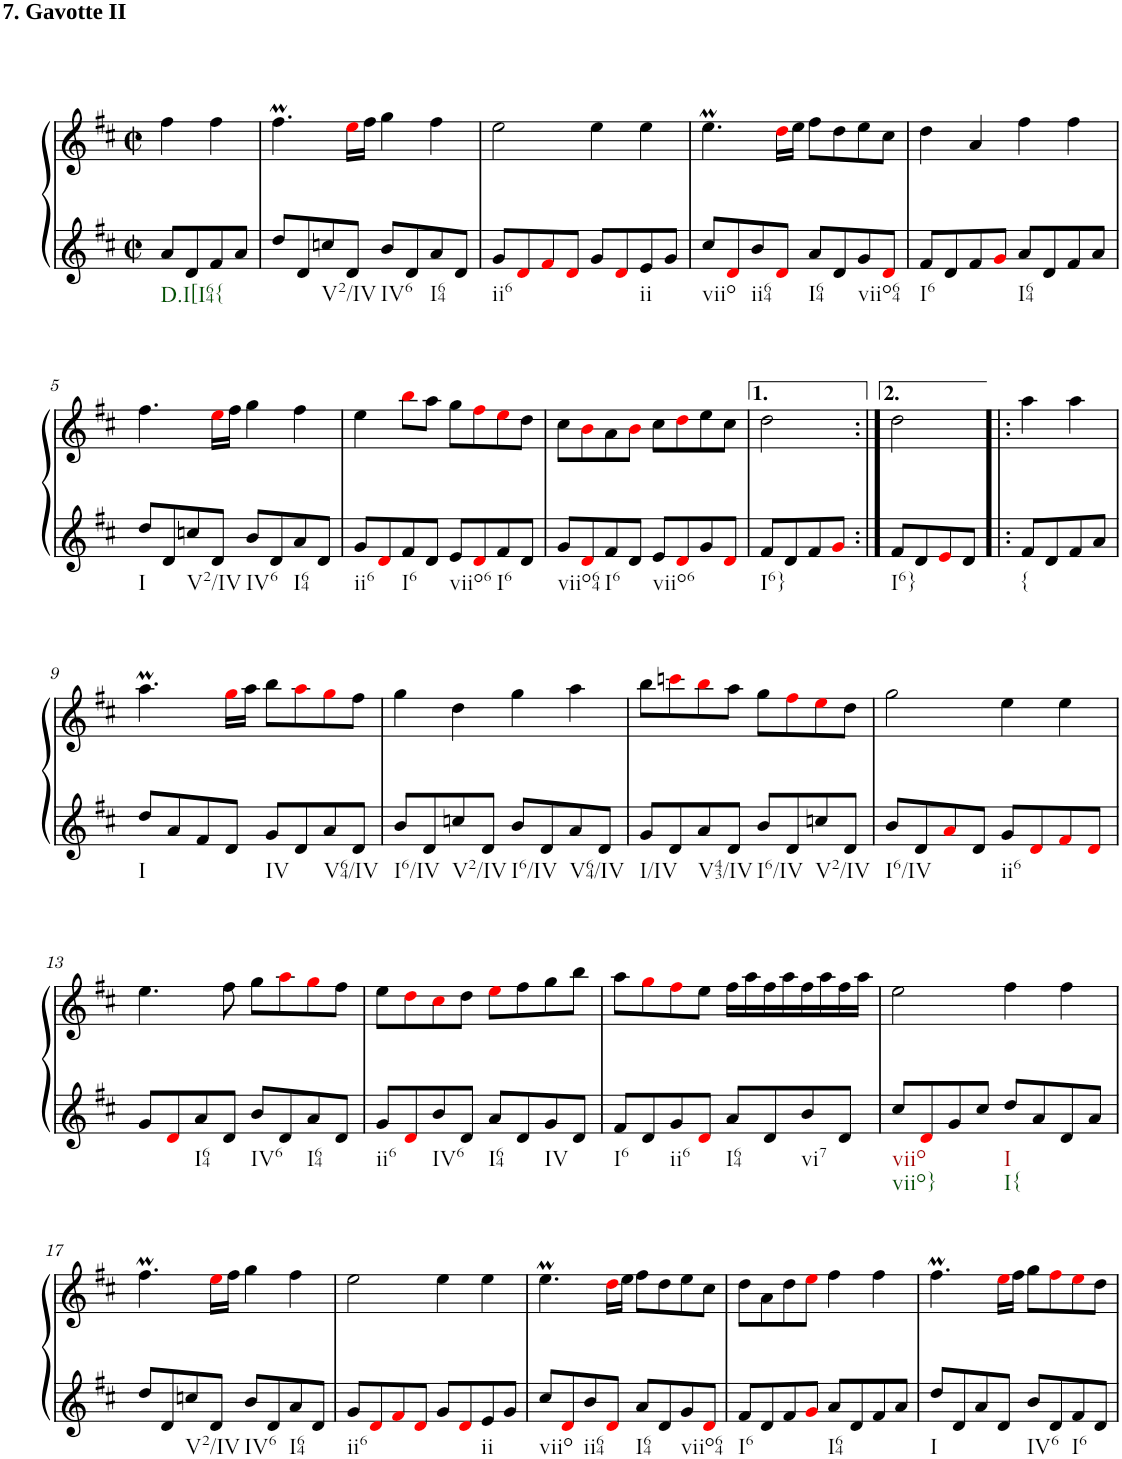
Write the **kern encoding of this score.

**kern	**kern
*part1	*part1
*staff2	*staff1
*I"Midi_2	*
*clefG2	*clefG2
*k[f#c#]	*k[f#c#]
*D:	*D:
*M2/2	*M2/2
*met(c|)	*met(c|)
=	=
!	!LO:TX:a:B:t=7. Gavotte II
!LO:TX:b:t=D.I[I64{	!
8a/L	4ff#\
8d/	.
8f#/	4ff#\
8a/J	.
=1	=1
8dd/L	4.ff#m\
8d/	.
!LO:TX:b:t=V2/IV	!
8ccn/	.
8d/J	16eei\LL
.	16ff#\JJ
!LO:TX:b:t=IV6	!
8b/L	4gg\
8d/	.
!LO:TX:b:t=I64	!
8a/	4ff#\
8d/J	.
=2	=2
!LO:TX:b:t=ii6	!
8g/L	2ee\
8di/	.
8f#i/	.
8di/J	.
8g/L	4ee\
8di/	.
!LO:TX:b:t=ii	!
8e/	4ee\
8g/J	.
=3	=3
!LO:TX:b:t=viio	!
8cc#/L	4.eeM\
8di/	.
!LO:TX:b:t=ii64	!
8b/	.
8di/J	16ddi\LL
.	16ee\JJ
!LO:TX:b:t=I64	!
8a/L	8ff#\L
8d/	8dd\
!LO:TX:b:t=viio64	!
8g/	8ee\
8di/J	8cc#\J
=4	=4
!LO:TX:b:t=I6	!
8f#/L	4dd\
8d/	.
8f#/	4a/
8gi/J	.
!LO:TX:b:t=I64	!
8a/L	4ff#\
8d/	.
8f#/	4ff#\
8a/J	.
!!LO:LB:g=z
=5	=5
!LO:TX:b:t=I	!
8dd/L	4.ff#\
8d/	.
!LO:TX:b:t=V2/IV	!
8ccn/	.
8d/J	16eei\LL
.	16ff#\JJ
!LO:TX:b:t=IV6	!
8b/L	4gg\
8d/	.
!LO:TX:b:t=I64	!
8a/	4ff#\
8d/J	.
=6	=6
!LO:TX:b:t=ii6	!
8g/L	4ee\
8di/	.
!LO:TX:b:t=I6	!
8f#/	8bbi\L
8d/J	8aa\J
!LO:TX:b:t=viio6	!
8e/L	8gg\L
8di/	8ff#i\
!LO:TX:b:t=I6	!
8f#/	8eei\
8d/J	8dd\J
=7	=7
!LO:TX:b:t=viio64	!
8g/L	8cc#\L
8di/	8bi\
!LO:TX:b:t=I6	!
8f#/	8a\
8d/J	8bi\J
!LO:TX:b:t=viio6	!
8e/L	8cc#\L
8di/	8ddi\
8g/	8ee\
8di/J	8cc#\J
=8	=8
!LO:TX:b:t=I6}	!
8f#/L	2dd\
8d/	.
8f#/	.
8gi/J	.
=8X1:|!	=8X1:|!
!LO:TX:b:t=I6}	!
8f#/L	2dd\
8d/	.
8ei/	.
8d/J	.
=8X2!|:	=8X2!|:
!LO:TX:b:t={	!
8f#/L	4aa\
8d/	.
8f#/	4aa\
8a/J	.
!!LO:LB:g=z
=9	=9
!LO:TX:b:t=I	!
8dd/L	4.aaM\
8a/	.
8f#/	.
8d/J	16ggi\LL
.	16aa\JJ
!LO:TX:b:t=IV	!
8g/L	8bb\L
8d/	8aai\
!LO:TX:b:t=V64/IV	!
8a/	8ggi\
8d/J	8ff#\J
=10	=10
!LO:TX:b:t=I6/IV	!
8b/L	4gg\
8d/	.
!LO:TX:b:t=V2/IV	!
8ccn/	4dd\
8d/J	.
!LO:TX:b:t=I6/IV	!
8b/L	4gg\
8d/	.
!LO:TX:b:t=V64/IV	!
8a/	4aa\
8d/J	.
=11	=11
!LO:TX:b:t=I/IV	!
8g/L	8bb\L
8d/	8cccni\
!LO:TX:b:t=V43/IV	!
8a/	8bbi\
8d/J	8aa\J
!LO:TX:b:t=I6/IV	!
8b/L	8gg\L
8d/	8ff#i\
!LO:TX:b:t=V2/IV	!
8ccn/	8eei\
8d/J	8dd\J
=12	=12
!LO:TX:b:t=I6/IV	!
8b/L	2gg\
8d/	.
8ai/	.
8d/J	.
!LO:TX:b:t=ii6	!
8g/L	4ee\
8di/	.
8f#i/	4ee\
8di/J	.
!!LO:LB:g=z
=13	=13
8g/L	4.ee\
8di/	.
!LO:TX:b:t=I64	!
8a/	.
8d/J	8ff#\
!LO:TX:b:t=IV6	!
8b/L	8gg\L
8d/	8aai\
!LO:TX:b:t=I64	!
8a/	8ggi\
8d/J	8ff#\J
=14	=14
!LO:TX:b:t=ii6	!
8g/L	8ee\L
8di/	8ddi\
!LO:TX:b:t=IV6	!
8b/	8cc#i\
8d/J	8dd\J
!LO:TX:b:t=I64	!
8a/L	8eei\L
8d/	8ff#\
!LO:TX:b:t=IV	!
8g/	8gg\
8d/J	8bb\J
=15	=15
!LO:TX:b:t=I6	!
8f#/L	8aa\L
8d/	8ggi\
!LO:TX:b:t=ii6	!
8g/	8ff#i\
8di/J	8ee\J
!LO:TX:b:t=I64	!
8a/L	16ff#\LL
.	16aa\
8d/	16ff#\
.	16aa\
!LO:TX:b:t=vi7	!
8b/	16ff#\
.	16aa\
8d/J	16ff#\
.	16aa\JJ
=16	=16
!LO:TX:b:t=viio	!
!LO:TX:b:t=viio}	!
8cc#/L	2ee\
8di/	.
8g/	.
8cc#/J	.
!LO:TX:b:t=I	!
!LO:TX:b:t=I{	!
8dd/L	4ff#\
8a/	.
8d/	4ff#\
8a/J	.
!!LO:LB:g=z
=17	=17
8dd/L	4.ff#m\
8d/	.
!LO:TX:b:t=V2/IV	!
8ccn/	.
8d/J	16eei\LL
.	16ff#\JJ
!LO:TX:b:t=IV6	!
8b/L	4gg\
8d/	.
!LO:TX:b:t=I64	!
8a/	4ff#\
8d/J	.
=18	=18
!LO:TX:b:t=ii6	!
8g/L	2ee\
8di/	.
8f#i/	.
8di/J	.
8g/L	4ee\
8di/	.
!LO:TX:b:t=ii	!
8e/	4ee\
8g/J	.
=19	=19
!LO:TX:b:t=viio	!
8cc#/L	4.eeM\
8di/	.
!LO:TX:b:t=ii64	!
8b/	.
8di/J	16ddi\LL
.	16ee\JJ
!LO:TX:b:t=I64	!
8a/L	8ff#\L
8d/	8dd\
!LO:TX:b:t=viio64	!
8g/	8ee\
8di/J	8cc#\J
=20	=20
!LO:TX:b:t=I6	!
8f#/L	8dd\L
8d/	8a\
8f#/	8dd\
8gi/J	8eei\J
!LO:TX:b:t=I64	!
8a/L	4ff#\
8d/	.
8f#/	4ff#\
8a/J	.
=21	=21
!LO:TX:b:t=I	!
8dd/L	4.ff#m\
8d/	.
8a/	.
8d/J	16eei\LL
.	16ff#\JJ
!LO:TX:b:t=IV6	!
8b/L	8gg\L
8d/	8ff#i\
!LO:TX:b:t=I6	!
8f#/	8eei\
8d/J	8dd\J
=	=
*-	*-
